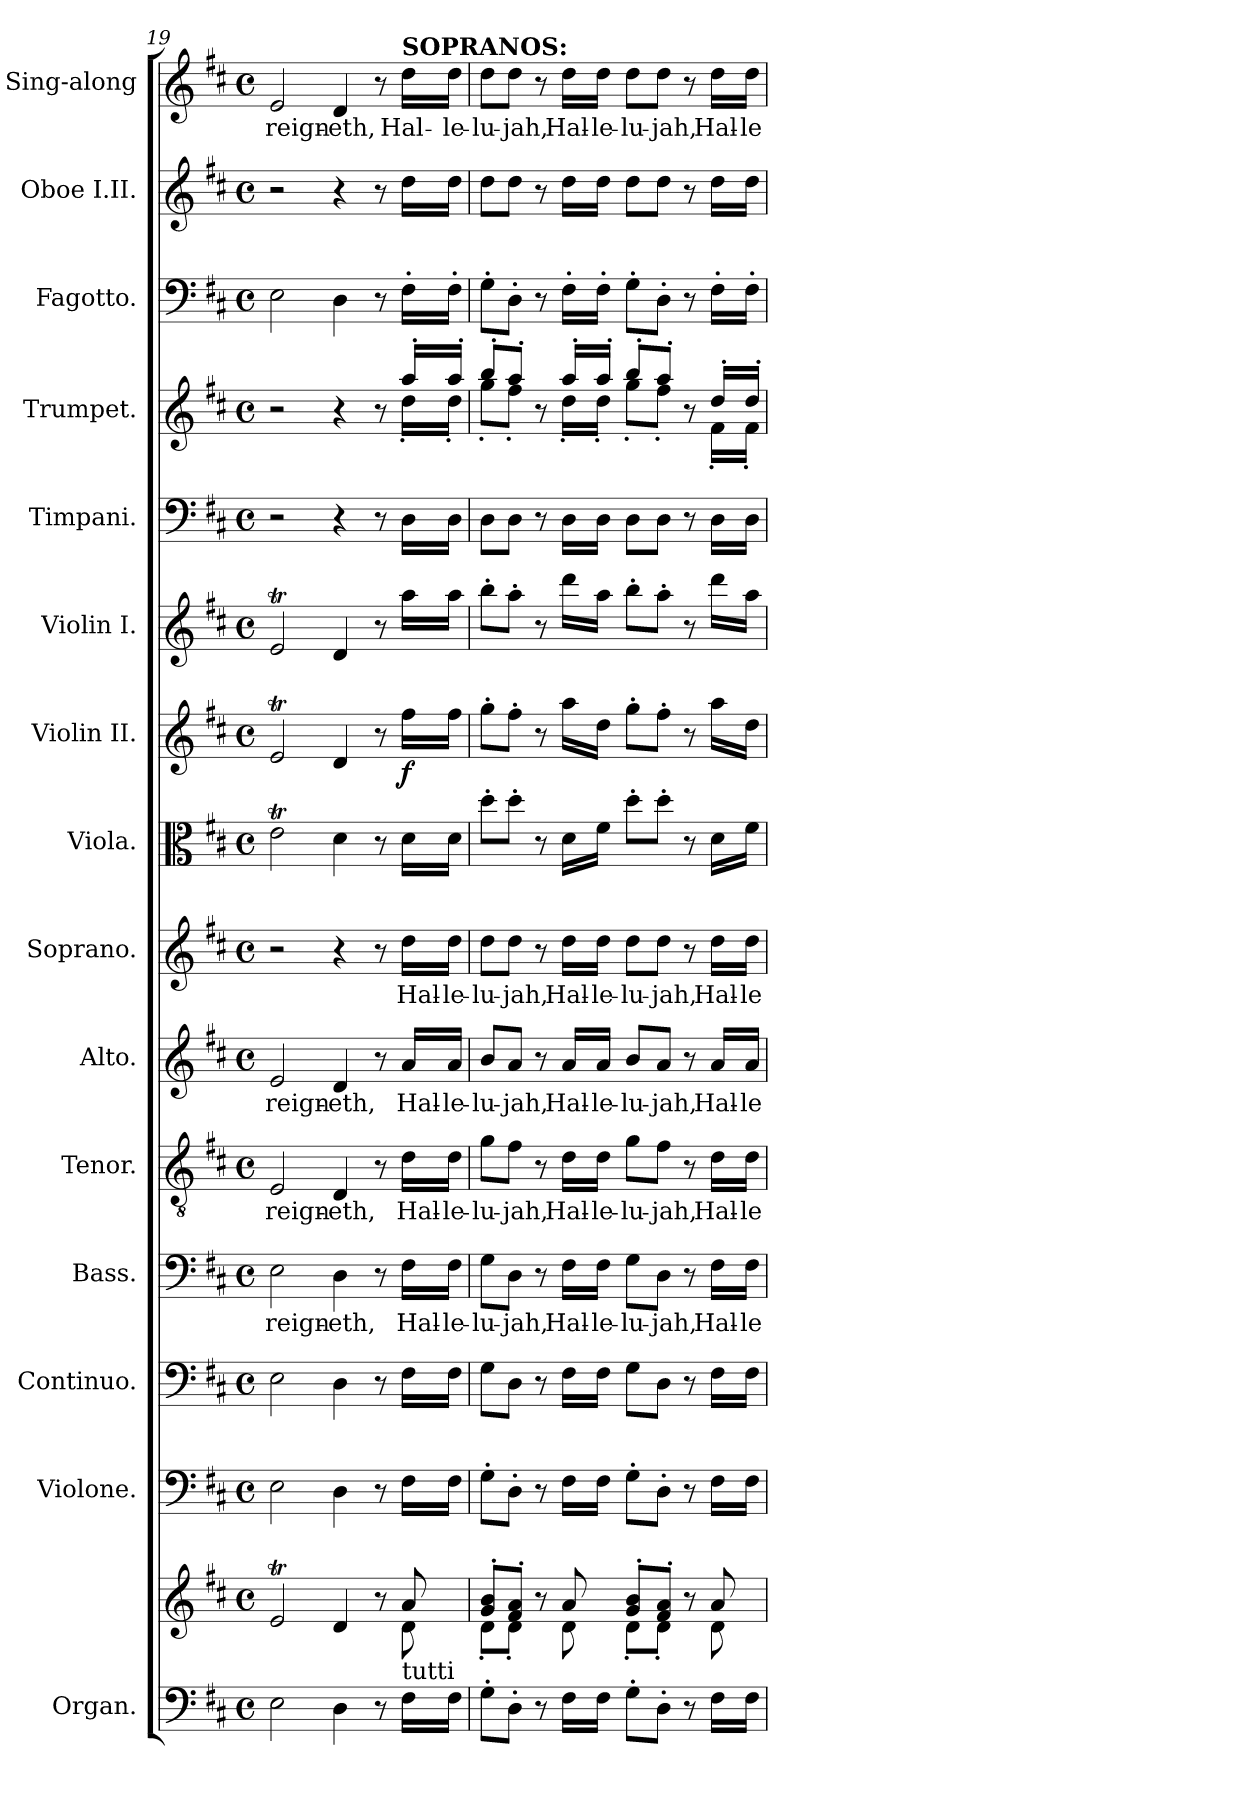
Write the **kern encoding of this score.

**kern	**kern	**text	**kern	**kern	**kern	**text	**kern	**text	**kern	**text	**kern	**text	**kern	**kern	**dynam	**kern	**kern	**kern	**kern	**kern	**kern	**text
*part15	*part15	*part15	*part14	*part13	*part12	*part12	*part11	*part11	*part10	*part10	*part9	*part9	*part8	*part7	*part7	*part6	*part5	*part4	*part3	*part2	*part1	*part1
*staff16	*staff15	*staff15	*staff14	*staff13	*staff12	*staff12	*staff11	*staff11	*staff10	*staff10	*staff9	*staff9	*staff8	*staff7	*staff7	*staff6	*staff5	*staff4	*staff3	*staff2	*staff1	*staff1
*I"Organ.	*	*	*I"Violone.	*I"Continuo.	*I"Bass.	*	*I"Tenor.	*	*I"Alto.	*	*I"Soprano.	*	*I"Viola.	*I"Violin II.	*	*I"Violin I.	*I"Timpani.	*I"Trumpet.	*I"Fagotto.	*I"Oboe I.II.	*I"Sing-along	*
*	*	*	*	*	*	*	*	*	*	*	*	*	*	*	*	*	*I'Timp	*I'Tpt	*	*I'Ob	*	*
*clefF4	*clefG2	*	*clefF4	*clefF4	*clefF4	*	*clefGv2	*	*clefG2	*	*clefG2	*	*clefC3	*clefG2	*	*clefG2	*clefF4	*clefG2	*clefF4	*clefG2	*clefG2	*
*	*	*	*ITrd7c12	*	*	*	*	*	*	*	*	*	*	*	*	*	*	*	*	*	*	*
*k[f#c#]	*k[f#c#]	*	*k[f#c#]	*k[f#c#]	*k[f#c#]	*	*k[f#c#]	*	*k[f#c#]	*	*k[f#c#]	*	*k[f#c#]	*k[f#c#]	*	*k[f#c#]	*k[f#c#]	*k[f#c#]	*k[f#c#]	*k[f#c#]	*k[f#c#]	*
*M4/4	*M4/4	*	*M4/4	*M4/4	*M4/4	*	*M4/4	*	*M4/4	*	*M4/4	*	*M4/4	*M4/4	*	*M4/4	*M4/4	*M4/4	*M4/4	*M4/4	*M4/4	*
*met(c)	*met(c)	*	*met(c)	*met(c)	*met(c)	*	*met(c)	*	*met(c)	*	*met(c)	*	*met(c)	*met(c)	*	*met(c)	*met(c)	*met(c)	*met(c)	*met(c)	*met(c)	*
=19	=19	=19	=19	=19	=19	=19	=19	=19	=19	=19	=19	=19	=19	=19	=19	=19	=19	=19	=19	=19	=19	=19
!	!	!LO:LY:b	!	!	!	!LO:LY:b	!	!LO:LY:b	!	!LO:LY:b	!	!	!	!	!	!	!	!	!	!	!	!LO:LY:b
*	*^	*	*	*	*	*	*	*	*	*	*	*	*	*	*	*	*	*^	*	*	*	*
2E\	2eT!/	2..ryy	.	2EE\	2E\	2E\	reign-	2E/	reign-	2e/	reign-	2r	.	2eT\	2eT/	.	2eT/	2r	2r	2..ryy	2E\	2r	2e/	reign-
!	!	!	!	!	!	!	!LO:LY:b	!	!LO:LY:b	!	!LO:LY:b	!	!	!	!	!	!	!	!	!	!	!	!	!LO:LY:b
4D\	4d!/	.	.	4DD\	4D\	4D\	-eth,	4D/	-eth,	4d/	-eth,	4r	.	4d\	4d/	.	4d/	4r	4r	.	4D\	4r	4d/	-eth,
8r	8r	.	.	8r	8r	8r	.	8r	.	8r	.	8r	.	8r	8r	.	8r	8r	8r	.	8r	8r	8r	.
!	!	!	!	!	!	!	!	!	!	!	!	!	!	!	!	!	!	!	!	!	!	!	!LO:TX:a:B:t=SOPRANOS&colon;	!
!LO:TX:a:t=tutti	!	!	!	!	!	!	!	!	!	!	!	!	!	!	!	!	!	!	!	!	!	!	!	!
!	!	!	!	!	!	!	!LO:LY:b	!	!LO:LY:b	!	!LO:LY:b	!	!LO:LY:b	!	!	!LO:DY:b	!	!	!	!	!	!	!	!LO:LY:b
16F#\LL	8a!/	8d!\	.	16FF#\LL	16F#\LL	16F#\LL	Hal-	16d\LL	Hal-	16a/LL	Hal-	16dd\LL	Hal-	16d\LL	16ff#\LL	f	16aa\LL	16D\LL	16aa'/LL	16dd'\LL	16F#'\LL	16dd\LL	16dd\LL	Hal-
!	!	!	!	!	!	!	!LO:LY:b	!	!LO:LY:b	!	!LO:LY:b	!	!LO:LY:b	!	!	!	!	!	!	!	!	!	!	!LO:LY:b
16F#\JJ	.	.	.	16FF#\JJ	16F#\JJ	16F#\JJ	-le-	16d\JJ	-le-	16a/JJ	-le-	16dd\JJ	-le-	16d\JJ	16ff#\JJ	.	16aa\JJ	16D\JJ	16aa'/JJ	16dd'\JJ	16F#'\JJ	16dd\JJ	16dd\JJ	-le-
=20	=20	=20	=20	=20	=20	=20	=20	=20	=20	=20	=20	=20	=20	=20	=20	=20	=20	=20	=20	=20	=20	=20	=20	=20
!	!	!	!	!	!	!	!LO:LY:b	!	!LO:LY:b	!	!LO:LY:b	!	!LO:LY:b	!	!	!	!	!	!	!	!	!	!	!LO:LY:b
8G'\L	8g!/' 8b!/'L	8d'!\L	.	8GG'\L	8G\L	8G\L	-lu-	8g\L	-lu-	8b/L	-lu-	8dd\L	-lu-	8dd'\L	8gg'\L	.	8bb'\L	8D\L	8bb'/L	8gg'\L	8G'\L	8dd\L	8dd\L	-lu-
!	!	!	!	!	!	!	!LO:LY:b	!	!LO:LY:b	!	!LO:LY:b	!	!LO:LY:b	!	!	!	!	!	!	!	!	!	!	!LO:LY:b
8D'\J	8f#!/' 8a!/'J	8d'!\J	.	8DD'\J	8D\J	8D\J	-jah,	8f#\J	-jah,	8a/J	-jah,	8dd\J	-jah,	8dd'\J	8ff#'\J	.	8aa'\J	8D\J	8aa'/J	8ff#'\J	8D'\J	8dd\J	8dd\J	-jah,
8r	8r	8ryy	.	8r	8r	8r	.	8r	.	8r	.	8r	.	8r	8r	.	8r	8r	8r	8ryy	8r	8r	8r	.
!	!	!	!	!	!	!	!LO:LY:b	!	!LO:LY:b	!	!LO:LY:b	!	!LO:LY:b	!	!	!	!	!	!	!	!	!	!	!LO:LY:b
16F#\LL	8a!/	8d!\	.	16FF#\LL	16F#\LL	16F#\LL	Hal-	16d\LL	Hal-	16a/LL	Hal-	16dd\LL	Hal-	16d\LL	16aa\LL	.	16ddd\LL	16D\LL	16aa'/LL	16dd'\LL	16F#'\LL	16dd\LL	16dd\LL	Hal-
!	!	!	!	!	!	!	!LO:LY:b	!	!LO:LY:b	!	!LO:LY:b	!	!LO:LY:b	!	!	!	!	!	!	!	!	!	!	!LO:LY:b
16F#\JJ	.	.	.	16FF#\JJ	16F#\JJ	16F#\JJ	-le-	16d\JJ	-le-	16a/JJ	-le-	16dd\JJ	-le-	16f#\JJ	16dd\JJ	.	16aa\JJ	16D\JJ	16aa'/JJ	16dd'\JJ	16F#'\JJ	16dd\JJ	16dd\JJ	-le-
!	!	!	!	!	!	!	!LO:LY:b	!	!LO:LY:b	!	!LO:LY:b	!	!LO:LY:b	!	!	!	!	!	!	!	!	!	!	!LO:LY:b
8G'\L	8g!/' 8b!/'L	8d'!\L	.	8GG'\L	8G\L	8G\L	-lu-	8g\L	-lu-	8b/L	-lu-	8dd\L	-lu-	8dd'\L	8gg'\L	.	8bb'\L	8D\L	8bb'/L	8gg'\L	8G'\L	8dd\L	8dd\L	-lu-
!	!	!	!	!	!	!	!LO:LY:b	!	!LO:LY:b	!	!LO:LY:b	!	!LO:LY:b	!	!	!	!	!	!	!	!	!	!	!LO:LY:b
8D'\J	8f#!/' 8a!/'J	8d'!\J	.	8DD'\J	8D\J	8D\J	-jah,	8f#\J	-jah,	8a/J	-jah,	8dd\J	-jah,	8dd'\J	8ff#'\J	.	8aa'\J	8D\J	8aa'/J	8ff#'\J	8D'\J	8dd\J	8dd\J	-jah,
8r	8r	8ryy	.	8r	8r	8r	.	8r	.	8r	.	8r	.	8r	8r	.	8r	8r	8r	8ryy	8r	8r	8r	.
!	!	!	!	!	!	!	!LO:LY:b	!	!LO:LY:b	!	!LO:LY:b	!	!LO:LY:b	!	!	!	!	!	!	!	!	!	!	!LO:LY:b
16F#\LL	8a!/	8d!\	.	16FF#\LL	16F#\LL	16F#\LL	Hal-	16d\LL	Hal-	16a/LL	Hal-	16dd\LL	Hal-	16d\LL	16aa\LL	.	16ddd\LL	16D\LL	16dd'/LL	16f#'\LL	16F#'\LL	16dd\LL	16dd\LL	Hal-
!	!	!	!	!	!	!	!LO:LY:b	!	!LO:LY:b	!	!LO:LY:b	!	!LO:LY:b	!	!	!	!	!	!	!	!	!	!	!LO:LY:b
16F#\JJ	.	.	.	16FF#\JJ	16F#\JJ	16F#\JJ	-le-	16d\JJ	-le-	16a/JJ	-le-	16dd\JJ	-le-	16f#\JJ	16dd\JJ	.	16aa\JJ	16D\JJ	16dd'/JJ	16f#'\JJ	16F#'\JJ	16dd\JJ	16dd\JJ	-le-
*	*v	*v	*	*	*	*	*	*	*	*	*	*	*	*	*	*	*	*	*v	*v	*	*	*	*
=	=	=	=	=	=	=	=	=	=	=	=	=	=	=	=	=	=	=	=	=	=	=
*-	*-	*-	*-	*-	*-	*-	*-	*-	*-	*-	*-	*-	*-	*-	*-	*-	*-	*-	*-	*-	*-	*-
